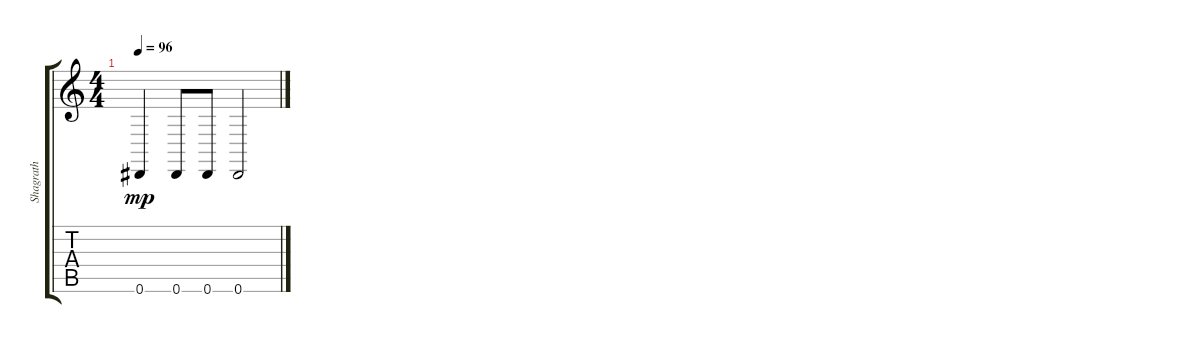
\track ("Shagrath" "Shagrath") {instrument orchestrahit bank 255}
\staff {score tabs}
\tuning (Eb4 Bb3 Gb3 Db3 Ab2 Eb2) {hide}
\ts (4 4)
\tempo 96
\clef g2
\ks c
0.6.4{dy mp} 0.6.8 0.6.8 0.6.2
